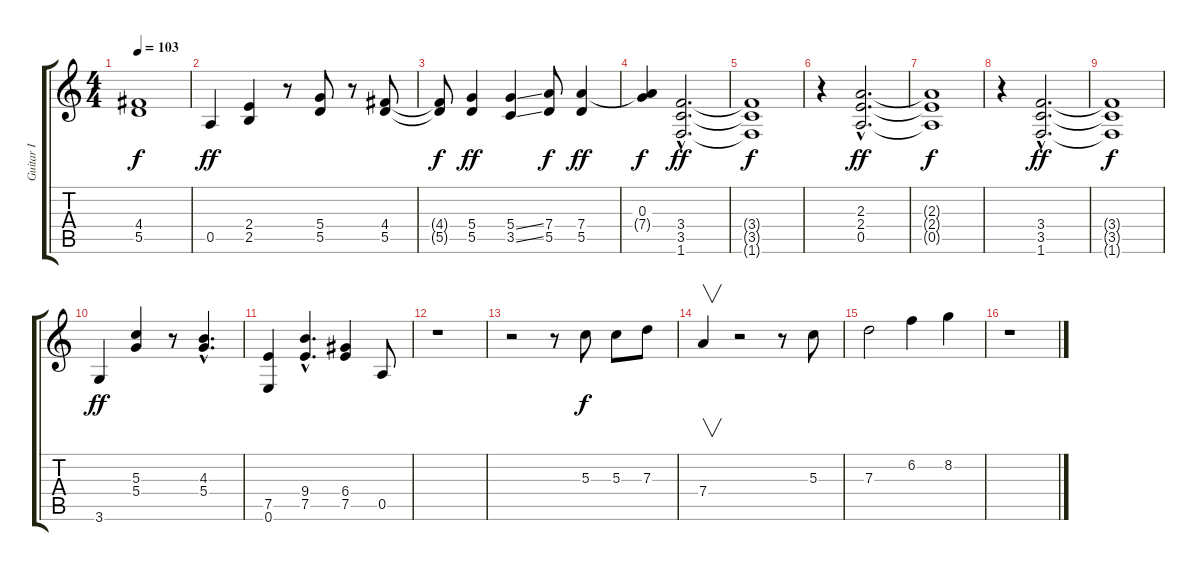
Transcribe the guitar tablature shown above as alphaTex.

\track ("Guitar I" "Guitar I") {instrument overdrivenguitar}
\staff {score tabs}
\tuning (E4 B3 G3 D3 A2 E2) {hide}
\ts (4 4)
\tempo 103
\clef g2
\ks c
(4.4{t} 5.5{t}).1{dy f} |
0.5.4{dy ff} (2.4 2.5).4 r.8 (5.4 5.5).8 r.8 (4.4 5.5).8 |
(4.4{t} 5.5{t}).8{dy f} (5.4 5.5).4{dy ff} (5.4{ss} 3.5{ss}).4 (7.4 5.5).8{dy f} (7.4 5.5).4{dy ff} |
(0.3 7.4{t}).4{dy f} (3.4{hac} 3.5{hac} 1.6{hac}).2{d dy ff} |
(3.4{t} 3.5{t} 1.6{t}).1{dy f} |
r.4 (2.3{hac} 2.4{hac} 0.5{hac}).2{d dy ff} |
(2.3{t} 2.4{t} 0.5{t}).1{dy f} |
r.4 (3.4{hac} 3.5{hac} 1.6{hac}).2{d dy ff} |
(3.4{t} 3.5{t} 1.6{t}).1{dy f} |
3.6.4{dy ff} (5.3 5.4).4 r.8 (4.3{hac} 5.4{hac}).4{d} |
(7.5 0.6).4 (9.4{hac} 7.5{hac}).4{d} (6.4 7.5).4 0.5.8 |
r.1 |
r.2 r.8 5.3.8{dy f} 5.3.8 7.3.8 |
7.4.4{v} r.2 r.8 5.3.8 |
7.3.2 6.2.4 8.2.4 |
r.1
